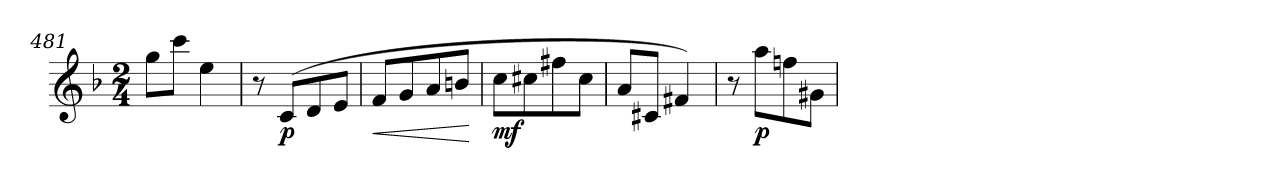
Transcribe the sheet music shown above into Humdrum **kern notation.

**kern	**dynam
*part1	*part1
*staff1	*staff1
*clefG2	*
*k[b-]	*
*M2/4	*
=481	=481
8gg\L	.
8ccc\J	.
4ee\	.
=482	=482
8r	.
!	!LO:DY:b
(>8c/L	p
8d/	.
8e/J	.
=483	=483
!	!LO:HP:b
8f/L	<
8g/	.
8a/	.
8bn/J	.
.	[
=484	=484
!	!LO:DY:b
8cc\L	mf
8cc#X\	.
8ff#X\	.
8cc#\J	.
=485	=485
8a/L	.
8c#X/J	.
4f#X/)	.
=486	=486
8r	.
!	!LO:DY:b
8aa\L	p
8ffn\	.
8g#X\J	.
=	=
*-	*-
